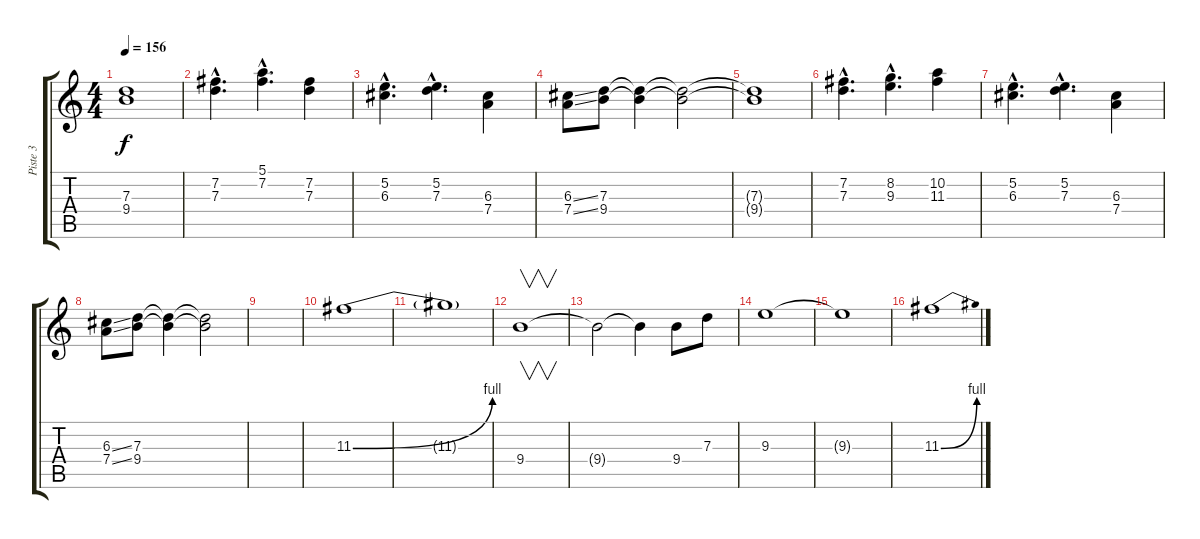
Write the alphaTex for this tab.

\track ("Piste 3" "Piste 3") {instrument overdrivenguitar}
\staff {score tabs}
\tuning (E4 B3 G3 D3 A2 E2) {hide}
\ts (4 4)
\tempo 156
\clef g2
\ks c
(7.3{t} 9.4{t}).1{dy f} |
(7.2{hac} 7.3{hac}).4{d} (5.1{hac} 7.2{hac}).4{d} (7.2 7.3).4 |
(5.2{hac} 6.3{hac}).4{d} (5.2{hac} 7.3{hac}).4{d} (6.3 7.4).4 |
(6.3{ss} 7.4{ss}).8 (7.3 9.4).8 (7.3{t} 9.4{t}).4 (7.3{t} 9.4{t}).2 |
(7.3{t} 9.4{t}).1 |
(7.2{hac} 7.3{hac}).4{d} (8.2{hac} 9.3{hac}).4{d} (10.2 11.3).4 |
(5.2{hac} 6.3{hac}).4{d} (5.2{hac} 7.3{hac}).4{d} (6.3 7.4).4 |
(6.3{ss} 7.4{ss}).8 (7.3 9.4).8 (7.3{t} 9.4{t}).4 (7.3{t} 9.4{t}).2 |
|
11.3{be (bend 0 0 60 4)}.1 |
11.3{t}.1 |
9.4.1{v} |
9.4{t}.2 9.4{t}.4 9.4.8 7.3.8 |
9.3.1 |
9.3{t}.1 |
11.3{be (bend 0 0 60 4)}.1
